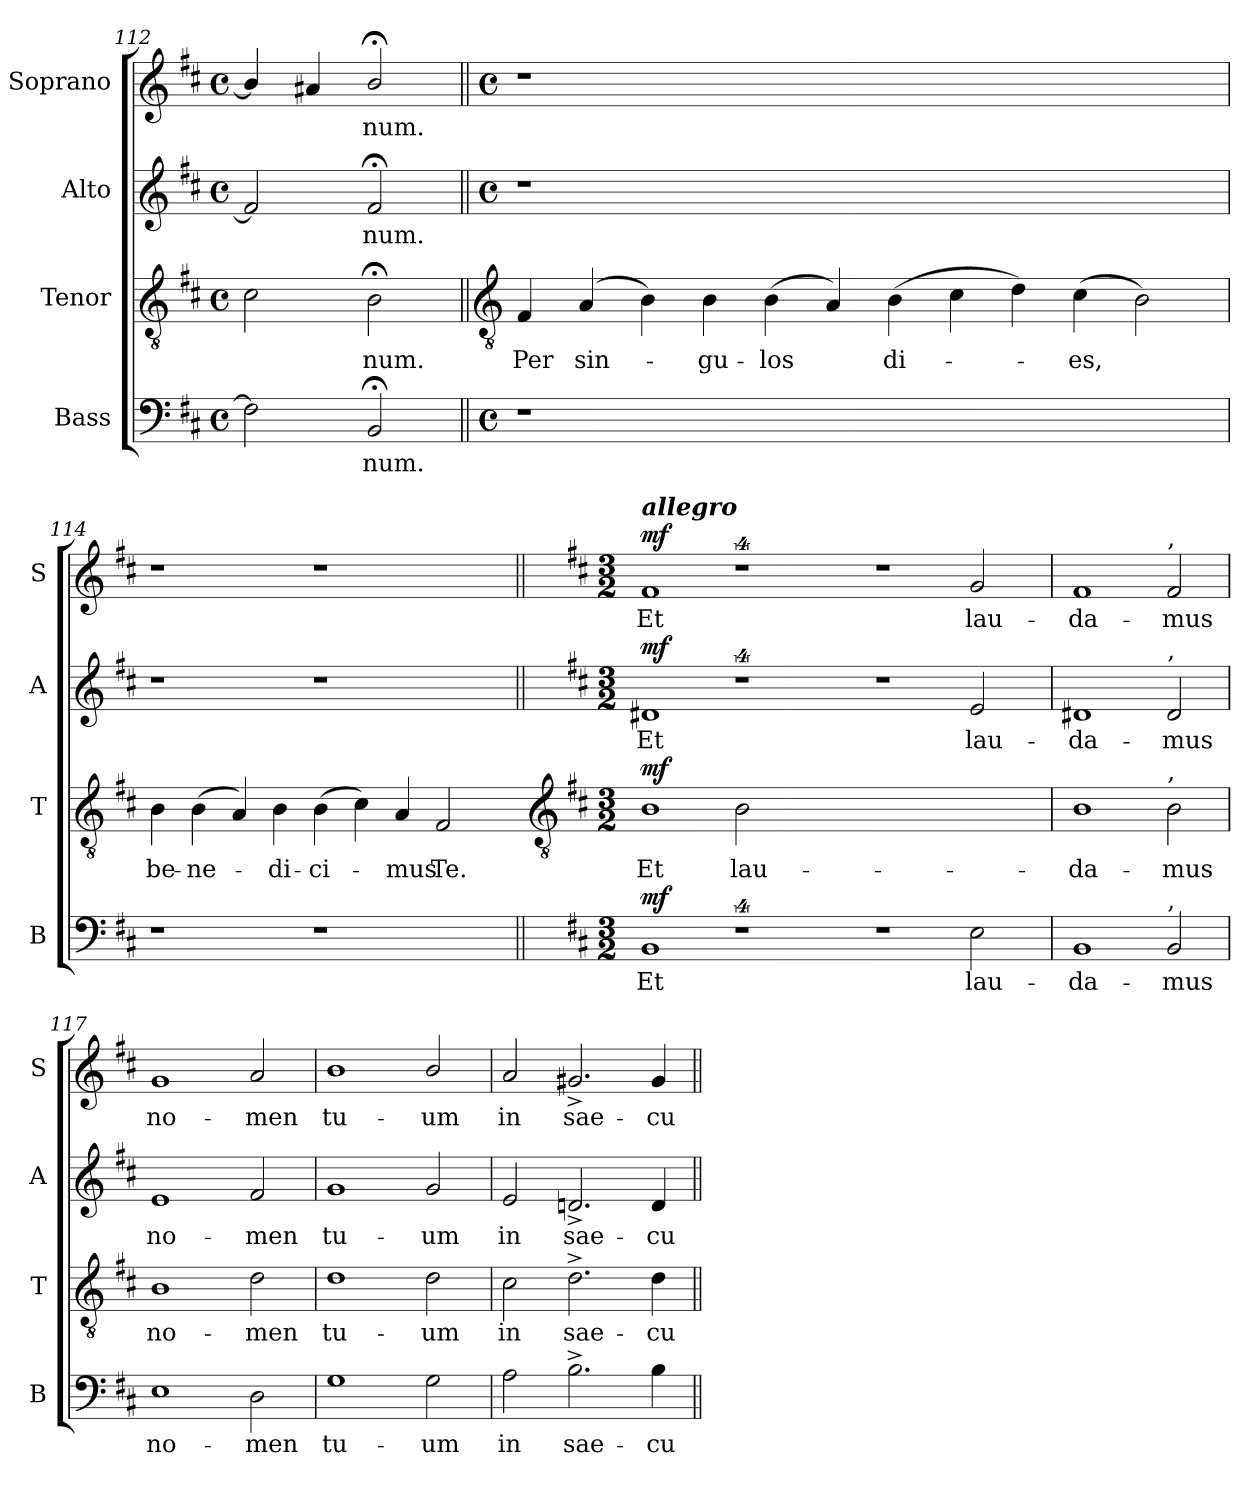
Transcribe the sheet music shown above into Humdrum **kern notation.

**kern	**text	**dynam	**kern	**text	**dynam	**kern	**text	**dynam	**kern	**text	**dynam
*part4	*part4	*part4	*part3	*part3	*part3	*part2	*part2	*part2	*part1	*part1	*part1
*staff4	*staff4	*staff4	*staff3	*staff3	*staff3	*staff2	*staff2	*staff2	*staff1	*staff1	*staff1
*I"Bass	*	*	*I"Tenor	*	*	*I"Alto	*	*	*I"Soprano	*	*
*I'B	*	*	*I'T	*	*	*I'A	*	*	*I'S	*	*
*clefF4	*	*	*clefGv2	*	*	*clefG2	*	*	*clefG2	*	*
*k[f#c#]	*	*	*k[f#c#]	*	*	*k[f#c#]	*	*	*k[f#c#]	*	*
*D:	*	*	*D:	*	*	*D:	*	*	*D:	*	*
*M4/4	*	*	*M4/4	*	*	*M4/4	*	*	*M4/4	*	*
*met(c)	*	*	*met(c)	*	*	*met(c)	*	*	*met(c)	*	*
=112	=112	=112	=112	=112	=112	=112	=112	=112	=112	=112	=112
2F#]	.	.	2c#	.	.	2f#]	.	.	4b/]	.	.
.	.	.	.	.	.	.	.	.	4a#X	.	.
!	!LO:LY:b	!	!	!LO:LY:b	!	!	!LO:LY:b	!	!	!LO:LY:b	!
2BB;<	num.	.	2B;<	num.	.	2f#;<	num.	.	2b;</	num.	.
!!LO:LB:g=z
=113||	=113||	=113||	=113||	=113||	=113||	=113||	=113||	=113||	=113||	=113||	=113||
*	*	*	*clefGv2	*	*	*	*	*	*	*	*
*M4/4	*	*	*	*	*	*M4/4	*	*	*M4/4	*	*
*met(c)	*	*	*	*	*	*met(c)	*	*	*met(c)	*	*
!	!	!	!	!LO:LY:b	!	!	!	!	!	!	!
1r	.	.	4F#	Per	.	1r	.	.	1r	.	.
!	!	!	!	!LO:LY:b	!	!	!	!	!	!	!
.	.	.	(<4A	sin-	.	.	.	.	.	.	.
.	.	.	4B)	.	.	.	.	.	.	.	.
!	!	!	!	!LO:LY:b	!	!	!	!	!	!	!
.	.	.	4B	gu-	.	.	.	.	.	.	.
!	!	!	!	!LO:LY:b	!	!	!	!	!	!	!
0ryy	.	.	(<4B	-los	.	0ryy	.	.	0ryy	.	.
.	.	.	4A)	.	.	.	.	.	.	.	.
!	!	!	!	!LO:LY:b	!	!	!	!	!	!	!
.	.	.	(>4B	di-	.	.	.	.	.	.	.
.	.	.	4c#	.	.	.	.	.	.	.	.
.	.	.	4d)	.	.	.	.	.	.	.	.
!	!	!	!	!LO:LY:b	!	!	!	!	!	!	!
.	.	.	(>4c#	es,	.	.	.	.	.	.	.
.	.	.	2B)	.	.	.	.	.	.	.	.
=114	=114	=114	=114	=114	=114	=114	=114	=114	=114	=114	=114
!	!	!	!	!LO:LY:b	!	!	!	!	!	!	!
1r	.	.	4B	be-	.	1r	.	.	1r	.	.
!	!	!	!	!LO:LY:b	!	!	!	!	!	!	!
.	.	.	(<4B	-ne-	.	.	.	.	.	.	.
.	.	.	4A)	.	.	.	.	.	.	.	.
!	!	!	!	!LO:LY:b	!	!	!	!	!	!	!
.	.	.	4B	di-	.	.	.	.	.	.	.
!	!	!	!	!LO:LY:b	!	!	!	!	!	!	!
1r	.	.	(>4B	-ci-	.	1r	.	.	1r	.	.
.	.	.	4c#)	.	.	.	.	.	.	.	.
!	!	!	!	!LO:LY:b	!	!	!	!	!	!	!
.	.	.	4A	mus	.	.	.	.	.	.	.
!	!	!	!	!LO:LY:b	!	!	!	!	!	!	!
.	.	.	2F#	Te.	.	.	.	.	.	.	.
4ryy	.	.	.	.	.	4ryy	.	.	4ryy	.	.
!!LO:LB:g=z
=115||	=115||	=115||	=115-	=115||	=115||	=115||	=115||	=115||	=115||	=115||	=115||
*	*	*	*clefGv2	*	*	*	*	*	*	*	*
*k[f#c#]	*	*	*	*	*	*k[f#c#]	*	*	*k[f#c#]	*	*
*D:	*	*	*	*	*	*D:	*	*	*D:	*	*
*M3/2	*	*	*M3/2	*	*	*M3/2	*	*	*M3/2	*	*
!	!	!	!	!	!	!	!	!	!LO:TX:a:Bi:t=allegro	!	!
!	!LO:LY:b	!LO:DY:b	!	!LO:LY:b	!LO:DY:b	!	!LO:LY:b	!LO:DY:b	!	!LO:LY:b	!LO:DY:b
1BB	Et	mf	1B	Et	mf	1d#X	Et	mf	1f#	Et	mf
!	!	!	!	!LO:LY:b	!	!	!	!	!	!	!
4%5r	.	.	2B	lau-	.	4%5r	.	.	4%5r	.	.
.	.	.	0ryy	.	.	.	.	.	.	.	.
1r	.	.	.	.	.	1r	.	.	1r	.	.
!	!LO:LY:b	!	!	!	!	!	!LO:LY:b	!	!	!LO:LY:b	!
2E	lau-	.	.	.	.	2e	lau-	.	2g	lau-	.
.	.	.	4ryy	.	.	.	.	.	.	.	.
=116	=116	=116	=116	=116	=116	=116	=116	=116	=116	=116	=116
!	!LO:LY:b	!	!	!LO:LY:b	!	!	!LO:LY:b	!	!	!LO:LY:b	!
1BB	-da-	.	1B	-da-	.	1d#X	-da-	.	1f#	-da-	.
!	!	!	!	!	!	!	!	!	!LO:TX:a:t=,	!	!
!	!	!	!	!	!	!LO:TX:a:t=,	!	!	!	!	!
!	!	!	!LO:TX:a:t=,	!	!	!	!	!	!	!	!
!LO:TX:a:t=,	!	!	!	!	!	!	!	!	!	!	!
!	!LO:LY:b	!	!	!LO:LY:b	!	!	!LO:LY:b	!	!	!LO:LY:b	!
2BB	-mus	.	2B	-mus	.	2d#	-mus	.	2f#	-mus	.
=117	=117	=117	=117	=117	=117	=117	=117	=117	=117	=117	=117
!	!LO:LY:b	!	!	!LO:LY:b	!	!	!LO:LY:b	!	!	!LO:LY:b	!
1E	no-	.	1B	no-	.	1e	no-	.	1g	no-	.
!	!LO:LY:b	!	!	!LO:LY:b	!	!	!LO:LY:b	!	!	!LO:LY:b	!
2D	-men	.	2d	-men	.	2f#	-men	.	2a	-men	.
=118	=118	=118	=118	=118	=118	=118	=118	=118	=118	=118	=118
!	!LO:LY:b	!	!	!LO:LY:b	!	!	!LO:LY:b	!	!	!LO:LY:b	!
1G	tu-	.	1d	tu-	.	1g	tu-	.	1b	tu-	.
!	!LO:LY:b	!	!	!LO:LY:b	!	!	!LO:LY:b	!	!	!LO:LY:b	!
2G	-um	.	2d	-um	.	2g	-um	.	2b/	-um	.
=119	=119	=119	=119	=119	=119	=119	=119	=119	=119	=119	=119
!	!LO:LY:b	!	!	!LO:LY:b	!	!	!LO:LY:b	!	!	!LO:LY:b	!
2A	in	.	2c#	in	.	2e	in	.	2a	in	.
!	!LO:LY:b	!	!	!LO:LY:b	!	!	!LO:LY:b	!	!	!LO:LY:b	!
2.B^	sae-	.	2.d^	sae-	.	2.dn^	sae-	.	2.g#X^	sae-	.
!	!LO:LY:b	!	!	!LO:LY:b	!	!	!LO:LY:b	!	!	!LO:LY:b	!
4B	-cu-	.	4d	-cu-	.	4d	-cu-	.	4g#	-cu-	.
=||	=||	=||	=||	=||	=||	=||	=||	=||	=||	=||	=||
*-	*-	*-	*-	*-	*-	*-	*-	*-	*-	*-	*-
